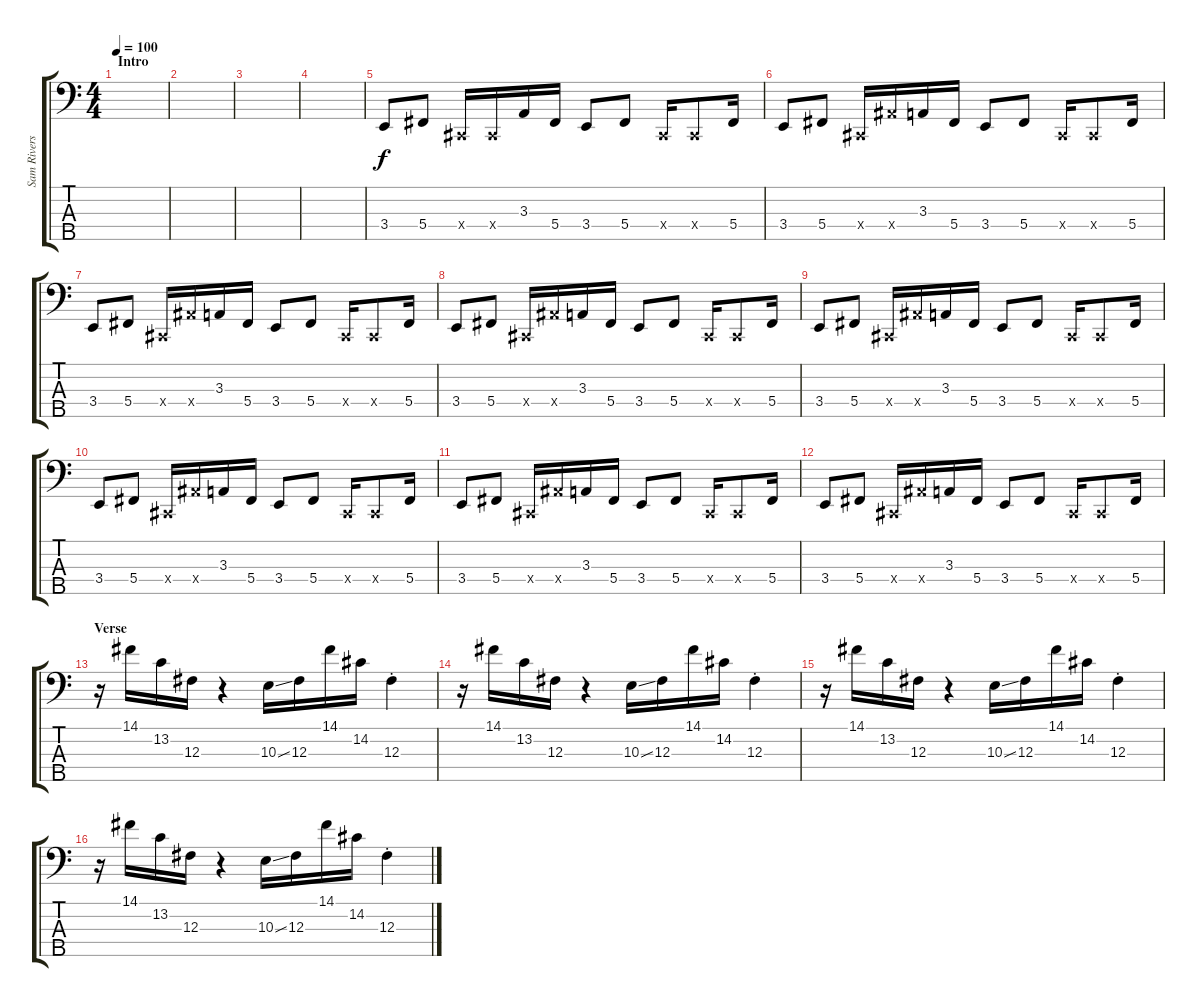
\track ("Sam Rivers - Bass" "Sam Rivers") {instrument electricbassfinger}
\staff {score tabs}
\tuning (E2 B1 Gb1 Db1 Bb0) {hide}
\ts (4 4)
\section ("" "Intro")
\tempo 100
\clef f4
\ks c
|
|
|
|
3.4.8{balance 8} 5.4.8 0.4{x}.16 0.4{x}.16 3.3.16 5.4.16 3.4.8 5.4.8 0.4{x}.16 0.4{x}.8 5.4.16 |
3.4.8 5.4.8 0.4{x}.16 9.4{x}.16 3.3.16 5.4.16 3.4.8 5.4.8 0.4{x}.16 0.4{x}.8 5.4.16 |
3.4.8 5.4.8 0.4{x}.16 9.4{x}.16 3.3.16 5.4.16 3.4.8 5.4.8 0.4{x}.16 0.4{x}.8 5.4.16 |
3.4.8 5.4.8 0.4{x}.16 9.4{x}.16 3.3.16 5.4.16 3.4.8 5.4.8 0.4{x}.16 0.4{x}.8 5.4.16 |
3.4.8 5.4.8 0.4{x}.16 9.4{x}.16 3.3.16 5.4.16 3.4.8 5.4.8 0.4{x}.16 0.4{x}.8 5.4.16 |
3.4.8 5.4.8 0.4{x}.16 9.4{x}.16 3.3.16 5.4.16 3.4.8 5.4.8 0.4{x}.16 0.4{x}.8 5.4.16 |
3.4.8 5.4.8 0.4{x}.16 9.4{x}.16 3.3.16 5.4.16 3.4.8 5.4.8 0.4{x}.16 0.4{x}.8 5.4.16 |
3.4.8 5.4.8 0.4{x}.16 9.4{x}.16 3.3.16 5.4.16 3.4.8 5.4.8 0.4{x}.16 0.4{x}.8 5.4.16 |
\section ("" "Verse")
r.16{balance 16} 14.1.16 13.2.16 12.3.16 r.4 10.3{ss}.16 12.3.16 14.1.16 14.2.16 12.3{st}.4 |
r.16 14.1.16 13.2.16 12.3.16 r.4 10.3{ss}.16 12.3.16 14.1.16 14.2.16 12.3{st}.4 |
r.16 14.1.16 13.2.16 12.3.16 r.4 10.3{ss}.16 12.3.16 14.1.16 14.2.16 12.3{st}.4 |
r.16 14.1.16 13.2.16 12.3.16 r.4 10.3{ss}.16 12.3.16 14.1.16 14.2.16 12.3{st}.4
